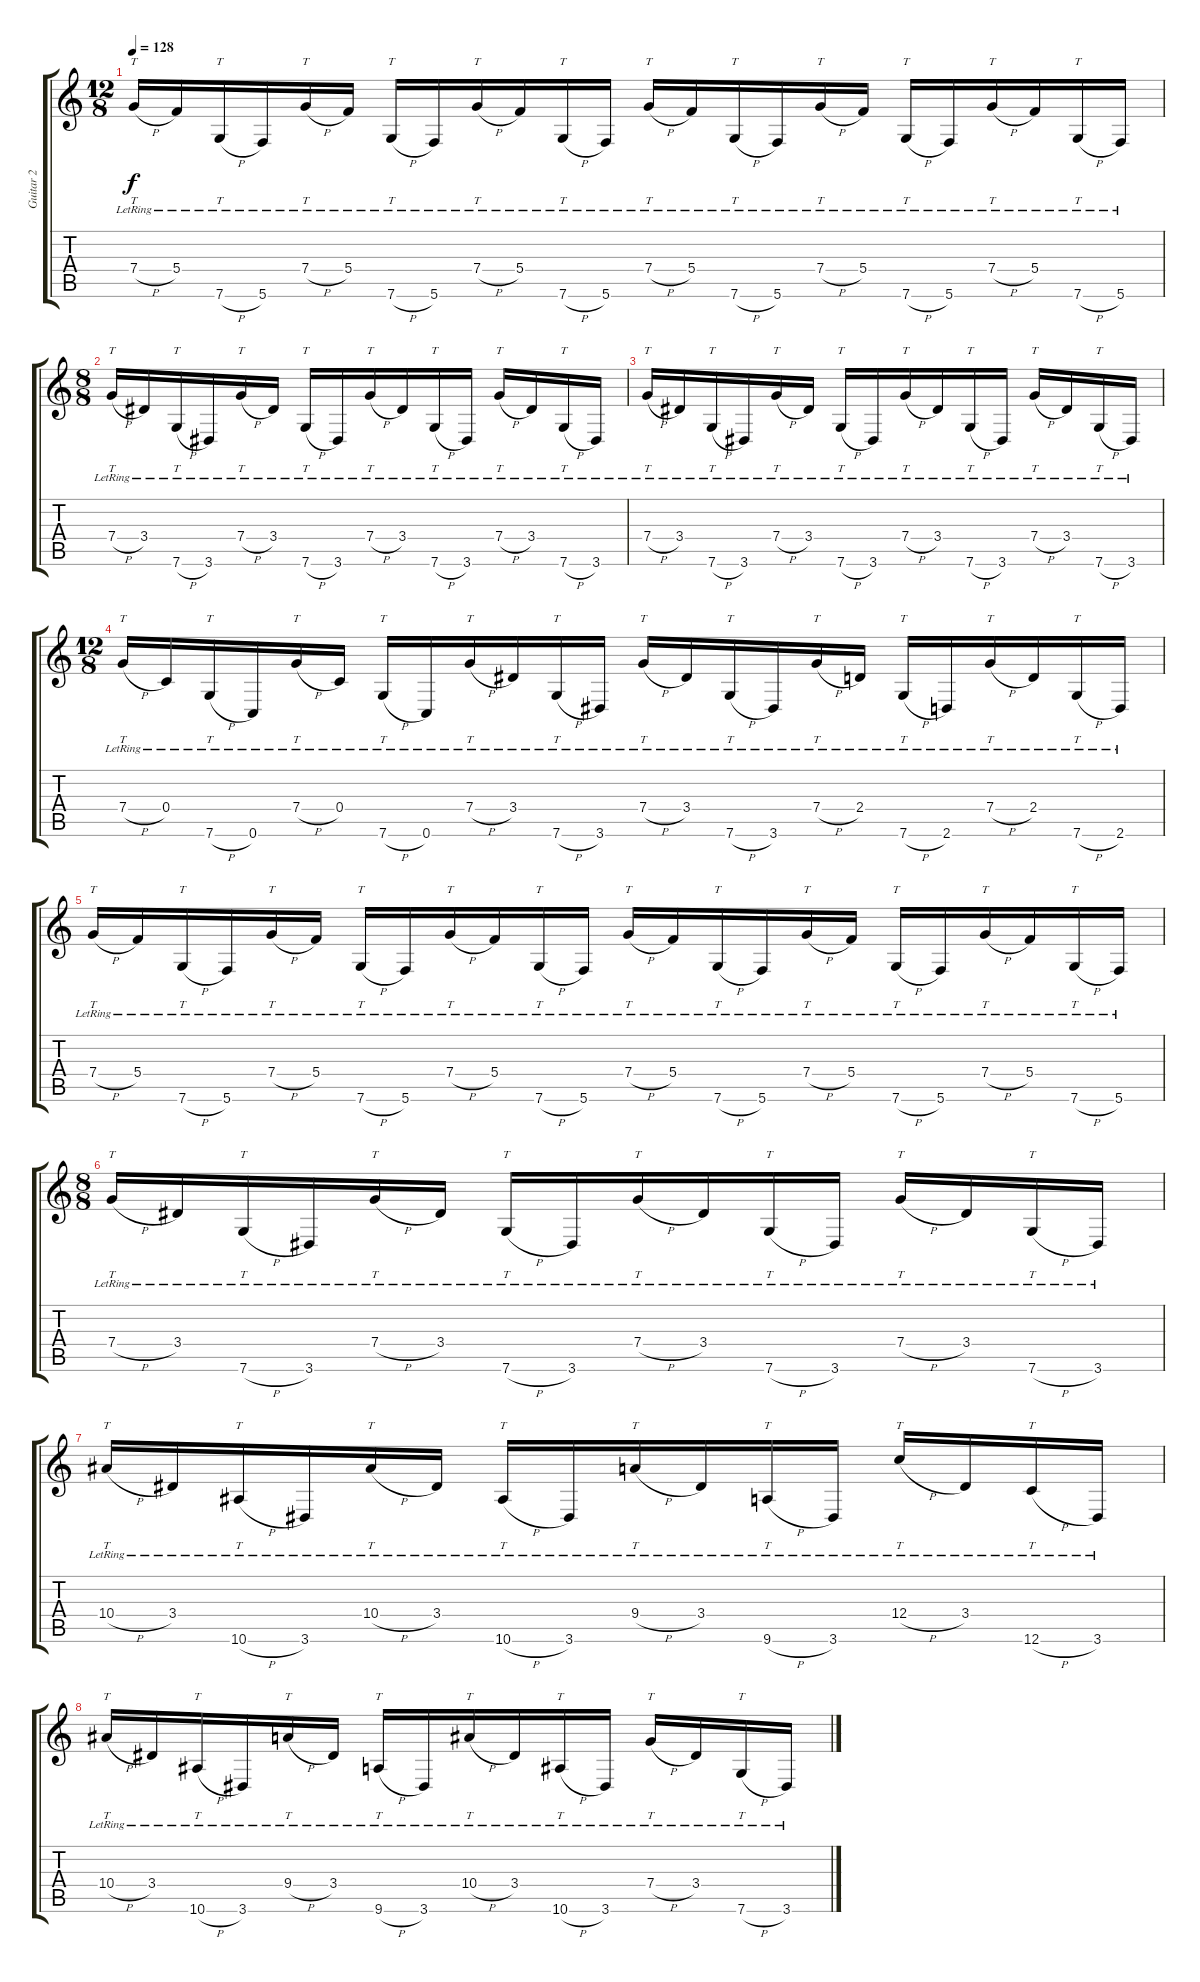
\track ("Guitar 2" "Guitar 2") {instrument electricguitarjazz}
\staff {score tabs}
\tuning (D4 A3 F3 C3 G2 C2) {hide}
\ts (12 8)
\tempo 128
\clef g2
\ks c
7.4{h lr}.16{tt dy f} 5.4{lr}.16 7.6{h lr}.16{tt} 5.6{lr}.16 7.4{h lr}.16{tt} 5.4{lr}.16 7.6{h lr}.16{tt} 5.6{lr}.16 7.4{h lr}.16{tt} 5.4{lr}.16 7.6{h lr}.16{tt} 5.6{lr}.16 7.4{h lr}.16{tt} 5.4{lr}.16 7.6{h lr}.16{tt} 5.6{lr}.16 7.4{h lr}.16{tt} 5.4{lr}.16 7.6{h lr}.16{tt} 5.6{lr}.16 7.4{h lr}.16{tt} 5.4{lr}.16 7.6{h lr}.16{tt} 5.6{lr}.16 |
\ts (8 8)
7.4{h lr}.16{tt} 3.4{lr}.16 7.6{h lr}.16{tt} 3.6{lr}.16 7.4{h lr}.16{tt} 3.4{lr}.16 7.6{h lr}.16{tt} 3.6{lr}.16 7.4{h lr}.16{tt} 3.4{lr}.16 7.6{h lr}.16{tt} 3.6{lr}.16 7.4{h lr}.16{tt} 3.4{lr}.16 7.6{h lr}.16{tt} 3.6{lr}.16 |
7.4{h lr}.16{tt} 3.4{lr}.16 7.6{h lr}.16{tt} 3.6{lr}.16 7.4{h lr}.16{tt} 3.4{lr}.16 7.6{h lr}.16{tt} 3.6{lr}.16 7.4{h lr}.16{tt} 3.4{lr}.16 7.6{h lr}.16{tt} 3.6{lr}.16 7.4{h lr}.16{tt} 3.4{lr}.16 7.6{h lr}.16{tt} 3.6{lr}.16 |
\ts (12 8)
7.4{h lr}.16{tt} 0.4{lr}.16 7.6{h lr}.16{tt} 0.6{lr}.16 7.4{h lr}.16{tt} 0.4{lr}.16 7.6{h lr}.16{tt} 0.6{lr}.16 7.4{h lr}.16{tt} 3.4{lr}.16 7.6{h lr}.16{tt} 3.6{lr}.16 7.4{h lr}.16{tt} 3.4{lr}.16 7.6{h lr}.16{tt} 3.6{lr}.16 7.4{h lr}.16{tt} 2.4{lr}.16 7.6{h lr}.16{tt} 2.6{lr}.16 7.4{h lr}.16{tt} 2.4{lr}.16 7.6{h lr}.16{tt} 2.6{lr}.16 |
7.4{h lr}.16{tt} 5.4{lr}.16 7.6{h lr}.16{tt} 5.6{lr}.16 7.4{h lr}.16{tt} 5.4{lr}.16 7.6{h lr}.16{tt} 5.6{lr}.16 7.4{h lr}.16{tt} 5.4{lr}.16 7.6{h lr}.16{tt} 5.6{lr}.16 7.4{h lr}.16{tt} 5.4{lr}.16 7.6{h lr}.16{tt} 5.6{lr}.16 7.4{h lr}.16{tt} 5.4{lr}.16 7.6{h lr}.16{tt} 5.6{lr}.16 7.4{h lr}.16{tt} 5.4{lr}.16 7.6{h lr}.16{tt} 5.6{lr}.16 |
\ts (8 8)
7.4{h lr}.16{tt} 3.4{lr}.16 7.6{h lr}.16{tt} 3.6{lr}.16 7.4{h lr}.16{tt} 3.4{lr}.16 7.6{h lr}.16{tt} 3.6{lr}.16 7.4{h lr}.16{tt} 3.4{lr}.16 7.6{h lr}.16{tt} 3.6{lr}.16 7.4{h lr}.16{tt} 3.4{lr}.16 7.6{h lr}.16{tt} 3.6{lr}.16 |
10.4{h lr}.16{tt} 3.4{lr}.16 10.6{h lr}.16{tt} 3.6{lr}.16 10.4{h lr}.16{tt} 3.4{lr}.16 10.6{h lr}.16{tt} 3.6{lr}.16 9.4{h lr}.16{tt} 3.4{lr}.16 9.6{h lr}.16{tt} 3.6{lr}.16 12.4{h lr}.16{tt} 3.4{lr}.16 12.6{h lr}.16{tt} 3.6{lr}.16 |
10.4{h lr}.16{tt} 3.4{lr}.16 10.6{h lr}.16{tt} 3.6{lr}.16 9.4{h lr}.16{tt} 3.4{lr}.16 9.6{h lr}.16{tt} 3.6{lr}.16 10.4{h lr}.16{tt} 3.4{lr}.16 10.6{h lr}.16{tt} 3.6{lr}.16 7.4{h lr}.16{tt} 3.4{lr}.16 7.6{h lr}.16{tt} 3.6{lr}.16
